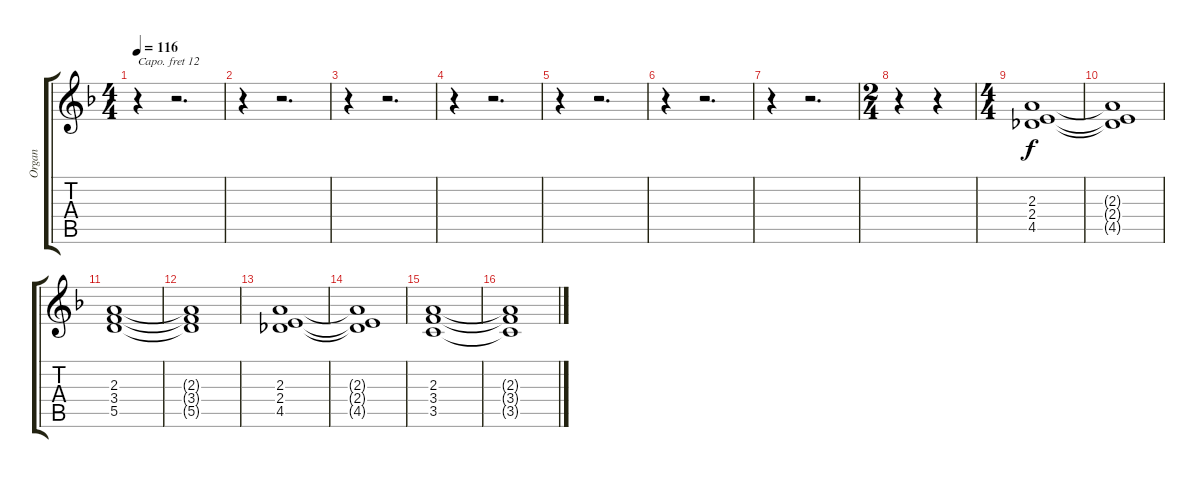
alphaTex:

\track ("Organ" "Organ") {instrument drawbarorgan}
\staff {score tabs}
\capo 12
\tuning (E4 B3 G3 D3 A2 E2) {hide}
\ts (4 4)
\tempo 116
\clef g2
\ks dminor
r.4{dy f instrument drawbarorgan} r.2{d} |
r.4 r.2{d} |
r.4 r.2{d} |
r.4 r.2{d} |
r.4 r.2{d} |
r.4 r.2{d} |
r.4 r.2{d} |
\ts (2 4)
r.4 r.4 |
\ts (4 4)
(2.3 2.4 4.5).1 |
(2.3{t} 2.4{t} 4.5{t}).1 |
(2.3 3.4 5.5).1 |
(2.3{t} 3.4{t} 5.5{t}).1 |
(2.3 2.4 4.5).1 |
(2.3{t} 2.4{t} 4.5{t}).1 |
(2.3 3.4 3.5).1 |
(2.3{t} 3.4{t} 3.5{t}).1
